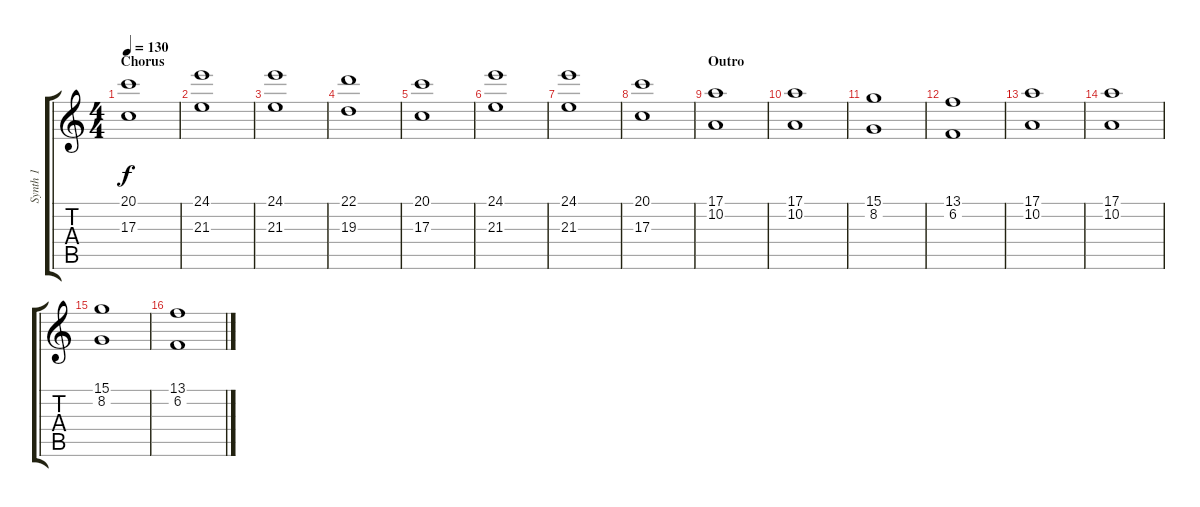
\track ("Synth 1" "Synth 1") {instrument stringensemble1}
\staff {score tabs}
\tuning (E4 B3 G3 D3 A2 E2) {hide}
\ts (4 4)
\section ("" "Chorus")
\tempo 130
\clef g2
\ks c
(20.1 17.3).1{dy f volume 10} |
(24.1 21.3).1{volume 10} |
(24.1 21.3).1{volume 10} |
(22.1 19.3).1{volume 10} |
(20.1 17.3).1{volume 10} |
(24.1 21.3).1{volume 10} |
(24.1 21.3).1{volume 10} |
(20.1 17.3).1{volume 10} |
\section ("" "Outro")
(17.1 10.2).1{volume 8} |
(17.1 10.2).1 |
(15.1 8.2).1 |
(13.1 6.2).1 |
(17.1 10.2).1 |
(17.1 10.2).1 |
(15.1 8.2).1 |
(13.1 6.2).1
